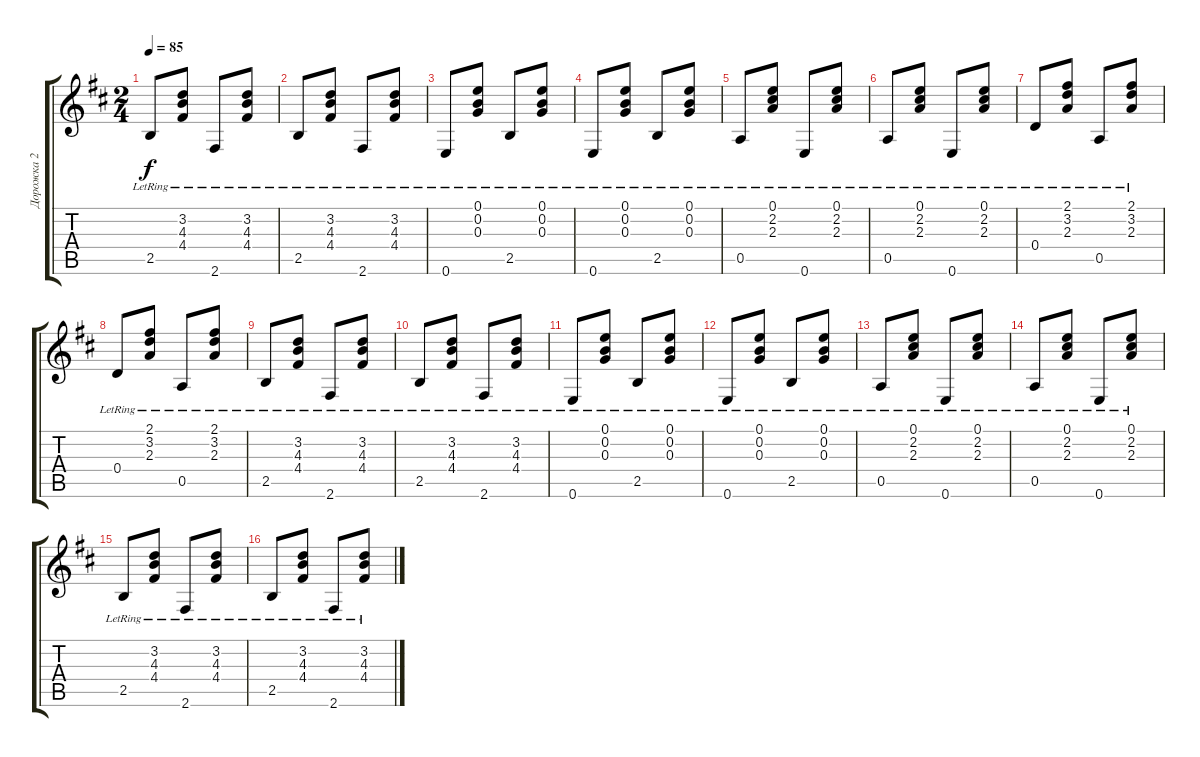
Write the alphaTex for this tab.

\track ("Дорожка 2" "Дорожка 2") {instrument acousticguitarsteel}
\staff {score tabs}
\tuning (E4 B3 G3 D3 A2 E2) {hide}
\ts (2 4)
\tempo 85
\clef g2
\ks bminor
2.5{lr}.8{dy f} (3.2{lr} 4.3 4.4).8 2.6{lr}.8 (3.2{lr} 4.3{lr} 4.4{lr}).8 |
2.5{lr}.8 (3.2{lr} 4.3{lr} 4.4{lr}).8 2.6{lr}.8 (3.2{lr} 4.3{lr} 4.4{lr}).8 |
0.6{lr}.8 (0.1{lr} 0.2{lr} 0.3{lr}).8 2.5{lr}.8 (0.1{lr} 0.2{lr} 0.3{lr}).8 |
0.6{lr}.8 (0.1{lr} 0.2{lr} 0.3{lr}).8 2.5{lr}.8 (0.1{lr} 0.2{lr} 0.3{lr}).8 |
0.5{lr}.8 (0.1{lr} 2.2{lr} 2.3{lr}).8 0.6{lr}.8 (0.1{lr} 2.2{lr} 2.3{lr}).8 |
0.5{lr}.8 (0.1{lr} 2.2{lr} 2.3{lr}).8 0.6{lr}.8 (0.1{lr} 2.2{lr} 2.3{lr}).8 |
0.4{lr}.8 (2.1{lr} 3.2{lr} 2.3{lr}).8 0.5{lr}.8 (2.1{lr} 3.2{lr} 2.3{lr}).8 |
0.4{lr}.8 (2.1{lr} 3.2{lr} 2.3{lr}).8 0.5{lr}.8 (2.1{lr} 3.2{lr} 2.3{lr}).8 |
2.5{lr}.8 (3.2{lr} 4.3{lr} 4.4{lr}).8 2.6{lr}.8 (3.2{lr} 4.3{lr} 4.4{lr}).8 |
2.5{lr}.8 (3.2{lr} 4.3{lr} 4.4{lr}).8 2.6{lr}.8 (3.2{lr} 4.3{lr} 4.4{lr}).8 |
0.6{lr}.8 (0.1{lr} 0.2{lr} 0.3{lr}).8 2.5{lr}.8 (0.1{lr} 0.2{lr} 0.3{lr}).8 |
0.6{lr}.8 (0.1{lr} 0.2{lr} 0.3{lr}).8 2.5{lr}.8 (0.1{lr} 0.2{lr} 0.3{lr}).8 |
0.5{lr}.8 (0.1{lr} 2.2{lr} 2.3{lr}).8 0.6{lr}.8 (0.1{lr} 2.2{lr} 2.3{lr}).8 |
0.5{lr}.8 (0.1{lr} 2.2{lr} 2.3{lr}).8 0.6{lr}.8 (0.1{lr} 2.2{lr} 2.3{lr}).8 |
2.5{lr}.8 (3.2{lr} 4.3{lr} 4.4{lr}).8 2.6{lr}.8 (3.2{lr} 4.3{lr} 4.4{lr}).8 |
2.5{lr}.8 (3.2{lr} 4.3{lr} 4.4{lr}).8 2.6{lr}.8 (3.2{lr} 4.3{lr} 4.4{lr}).8
